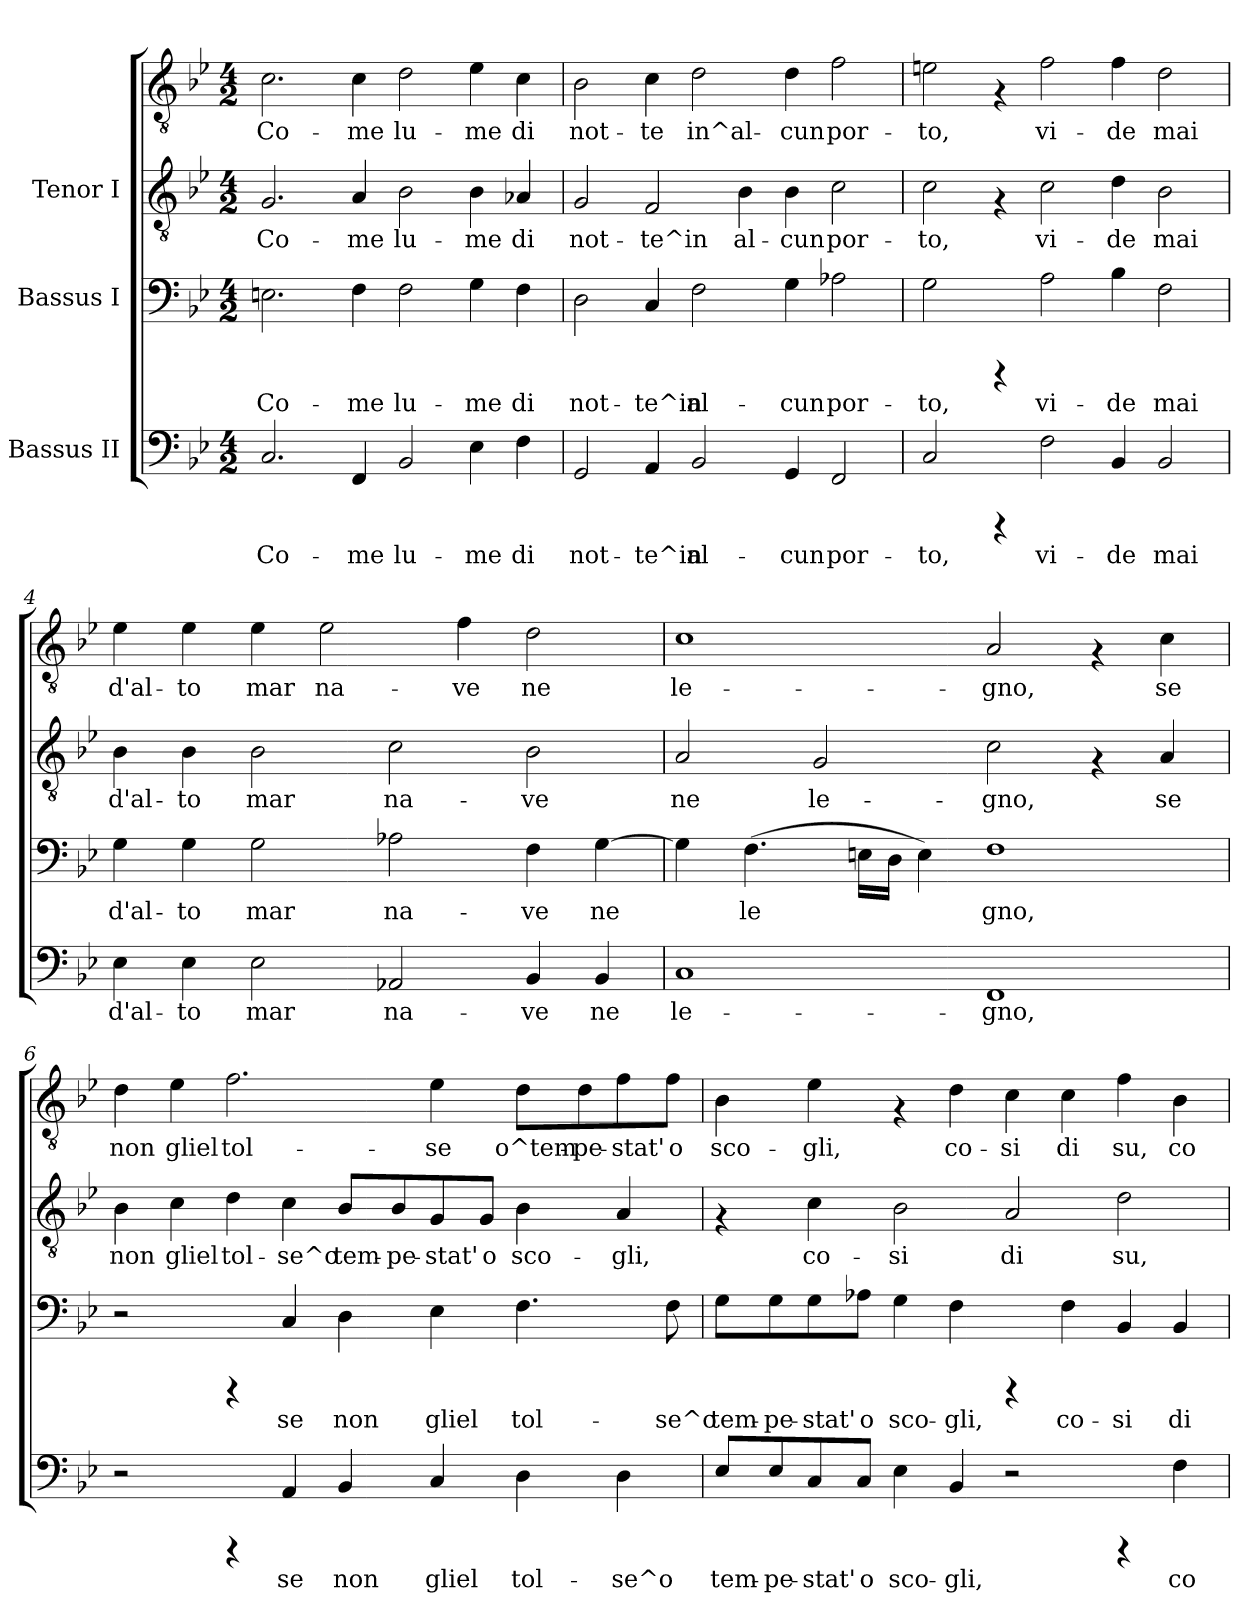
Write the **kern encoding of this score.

**kern	**text	**kern	**text	**kern	**text	**kern	**text
*part3	*part3	*part2	*part2	*part1	*part1	*part1	*part1
*staff4	*staff4	*staff3	*staff3	*staff2	*staff2	*staff1	*staff1
*I"Bassus II	*	*I"Bassus I	*	*I"Tenor I	*	*	*
!!LO:PB:g=z
*stria5	*	*stria5	*	*stria5	*	*stria5	*
*clefF4	*	*clefF4	*	*clefGv2	*	*clefGv2	*
*k[b-e-]	*	*k[b-e-]	*	*k[b-e-]	*	*k[b-e-]	*
*B-:	*	*B-:	*	*B-:	*	*B-:	*
*M4/2	*	*M4/2	*	*M4/2	*	*M4/2	*
*MM120	*	*MM120	*	*MM120	*	*MM120	*
=1	=1	=1	=1	=1	=1	=1	=1
!	!LO:LY:b:cj	!	!LO:LY:b:cj	!	!LO:LY:b:cj	!	!LO:LY:b:cj
2.C/	Co-	2.En\	Co-	2.G/	Co-	2.c\	Co-
!	!LO:LY:b:cj	!	!LO:LY:b:cj	!	!LO:LY:b:cj	!	!LO:LY:b:cj
4FF/	-me	4F\	-me	4A/	-me	4c\	-me
!	!LO:LY:b:cj	!	!LO:LY:b:cj	!	!LO:LY:b:cj	!	!LO:LY:b:cj
2BB-/	lu-	2F\	lu-	2B-\	lu-	2d\	lu-
!	!LO:LY:b:cj	!	!LO:LY:b:cj	!	!LO:LY:b:cj	!	!LO:LY:b:cj
4E-\	-me	4G\	-me	4B-\	-me	4e-\	-me
!	!LO:LY:b:cj	!	!LO:LY:b:cj	!	!LO:LY:b:cj	!	!LO:LY:b:cj
4F\	di	4F\	di	4A-X/	di	4c\	di
=2	=2	=2	=2	=2	=2	=2	=2
!	!LO:LY:b:cj	!	!LO:LY:b:cj	!	!LO:LY:b:cj	!	!LO:LY:b:cj
2GG/	not-	2D\	not-	2G/	-not-	2B-\	not-
!	!LO:LY:b:cj	!	!LO:LY:b:cj	!	!LO:LY:b:cj	!	!LO:LY:b:cj
4AA/	-te^in	4C/	-te^in	2F/	-te^in	4c\	-te
!	!LO:LY:b:cj	!	!LO:LY:b:cj	!	!	!	!LO:LY:b:cj
2BB-/	al-	2F\	al-	.	.	2d\	in^al-
!	!	!	!	!	!LO:LY:b:cj	!	!
.	.	.	.	4B-\	al-	.	.
!	!LO:LY:b:cj	!	!LO:LY:b:cj	!	!LO:LY:b:cj	!	!LO:LY:b:cj
4GG/	-cun	4G\	-cun	4B-\	-cun	4d\	-cun
!	!LO:LY:b:cj	!	!LO:LY:b:cj	!	!LO:LY:b:cj	!	!LO:LY:b:cj
2FF/	por-	2A-X\	por-	2c\	por-	2f\	por-
=3	=3	=3	=3	=3	=3	=3	=3
!	!LO:LY:b:cj	!	!LO:LY:b:cj	!	!LO:LY:b:cj	!	!LO:LY:b:cj
2C/	-to,	2G\	-to,	2c\	to,	2en\	-to,
4rCCC	.	4rCCC	.	4rF	.	4rF	.
!	!LO:LY:b:cj	!	!LO:LY:b:cj	!	!LO:LY:b:cj	!	!LO:LY:b:cj
2F\	vi-	2A\	vi-	2c\	vi-	2f\	vi-
!	!LO:LY:b:cj	!	!LO:LY:b:cj	!	!LO:LY:b:cj	!	!LO:LY:b:cj
4BB-/	-de	4B-\	-de	4d\	-de	4f\	-de
!	!LO:LY:b:cj	!	!LO:LY:b:cj	!	!LO:LY:b:cj	!	!LO:LY:b:cj
2BB-/	mai	2F\	mai	2B-\	mai	2d\	mai
!!LO:LB:g=z
=4	=4	=4	=4	=4	=4	=4	=4
!	!LO:LY:b:cj	!	!LO:LY:b:cj	!	!LO:LY:b:cj	!	!LO:LY:b:cj
4E-\	d'al-	4G\	d'al-	4B-\	d'al-	4e-\	d'al-
!	!LO:LY:b:cj	!	!LO:LY:b:cj	!	!LO:LY:b:cj	!	!LO:LY:b:cj
4E-\	-to	4G\	-to	4B-\	-to	4e-\	-to
!	!LO:LY:b:cj	!	!LO:LY:b:cj	!	!LO:LY:b:cj	!	!LO:LY:b:cj
2E-\	mar	2G\	mar	2B-\	mar	4e-\	mar
!	!	!	!	!	!	!	!LO:LY:b:cj
.	.	.	.	.	.	2e-\	na-
!	!LO:LY:b:cj	!	!LO:LY:b:cj	!	!LO:LY:b:cj	!	!
2AA-X/	na-	2A-X\	na-	2c\	na-	.	.
!	!	!	!	!	!	!	!LO:LY:b:cj
.	.	.	.	.	.	4f\	-ve
!	!LO:LY:b:cj	!	!LO:LY:b:cj	!	!LO:LY:b:cj	!	!LO:LY:b:cj
4BB-/	-ve	4F\	-ve	2B-\	-ve	2d\	ne
!	!LO:LY:b:cj	!	!LO:LY:b:cj	!	!	!	!
4BB-/	ne	[>4G\	ne	.	.	.	.
=5	=5	=5	=5	=5	=5	=5	=5
!	!LO:LY:b:cj	!	!LO:LY:b:cj	!	!LO:LY:b:cj	!	!LO:LY:b:cj
1C	le-	4G\]	.	2A/	ne	1c	le-
!	!	!	!LO:LY:b:cj	!	!	!	!
.	.	(>4.F\	le-	.	.	.	.
!	!	!	!	!	!LO:LY:b:cj	!	!
.	.	.	.	2G/	le-	.	.
!	!	!	!LO:LY:b:cj	!	!	!	!
.	.	16En\L	-	.	.	.	.
!	!	!	!LO:LY:b:cj	!	!	!	!
.	.	16D\J	.	.	.	.	.
!	!	!	!LO:LY:b:cj	!	!	!	!
.	.	4E\)	.	.	.	.	.
!	!LO:LY:b:cj	!	!LO:LY:b:cj	!	!LO:LY:b:cj	!	!LO:LY:b:cj
1FF	-gno,	1F	gno,	2c\	-gno,	2A/	-gno,
.	.	.	.	4rF	.	4rF	.
!	!	!	!	!	!LO:LY:b:cj	!	!LO:LY:b:cj
.	.	.	.	4A/	se	4c\	se
!!LO:LB:g=z
=6	=6	=6	=6	=6	=6	=6	=6
!	!	!	!	!	!LO:LY:b:cj	!	!LO:LY:b:cj
2r	.	2r	.	4B-\	non	4d\	non
!	!	!	!	!	!LO:LY:b:cj	!	!LO:LY:b:cj
.	.	.	.	4c\	gliel	4e-\	gliel
!	!	!	!	!	!LO:LY:b:cj	!	!LO:LY:b:cj
4rCCC	.	4rCCC	.	4d\	tol-	2.f\	tol-
!	!LO:LY:b:cj	!	!LO:LY:b:cj	!	!LO:LY:b:cj	!	!
4AA/	se	4C/	se	4c\	-se^o	.	.
!	!LO:LY:b:cj	!	!LO:LY:b:cj	!	!LO:LY:b:cj	!	!
4BB-/	non	4D\	non	8B-/L	tem-	.	.
!	!	!	!	!	!LO:LY:b:cj	!	!
.	.	.	.	8B-/	-pe-	.	.
!	!LO:LY:b:cj	!	!LO:LY:b:cj	!	!LO:LY:b:cj	!	!LO:LY:b:cj
4C/	gliel	4E-\	gliel	8G/	-stat'	4e-\	-se
!	!	!	!	!	!LO:LY:b:cj	!	!
.	.	.	.	8G/J	o	.	.
!	!LO:LY:b:cj	!	!LO:LY:b:cj	!	!LO:LY:b:cj	!	!LO:LY:b:cj
4D\	tol-	4.F\	tol-	4B-\	sco-	8d\L	o^tem-
!	!	!	!	!	!	!	!LO:LY:b:cj
.	.	.	.	.	.	8d\	-pe-
!	!LO:LY:b:cj	!	!	!	!LO:LY:b:cj	!	!LO:LY:b:cj
4D\	-se^o	.	.	4A/	-gli,	8f\	-stat'
!	!	!	!LO:LY:b:cj	!	!	!	!LO:LY:b:cj
.	.	8F\	-se^o	.	.	8f\J	o
=7	=7	=7	=7	=7	=7	=7	=7
!	!LO:LY:b:cj	!	!LO:LY:b:cj	!	!	!	!LO:LY:b:cj
8E-/L	tem-	8G\L	tem-	4rF	.	4B-\	sco-
!	!LO:LY:b:cj	!	!LO:LY:b:cj	!	!	!	!
8E-/	-pe-	8G\	-pe-	.	.	.	.
!	!LO:LY:b:cj	!	!LO:LY:b:cj	!	!LO:LY:b:cj	!	!LO:LY:b:cj
8C/	-stat'	8G\	-stat'	4c\	-co-	4e-\	-gli,
!	!LO:LY:b:cj	!	!LO:LY:b:cj	!	!	!	!
8C/J	o	8A-X\J	o	.	.	.	.
!	!LO:LY:b:cj	!	!LO:LY:b:cj	!	!LO:LY:b:cj	!	!
4E-\	sco-	4G\	sco-	2B-\	-si	4rF	.
!	!LO:LY:b:cj	!	!LO:LY:b:cj	!	!	!	!LO:LY:b:cj
4BB-/	-gli,	4F\	-gli,	.	.	4d\	co-
!	!	!	!	!	!LO:LY:b:cj	!	!LO:LY:b:cj
2r	.	4rCCC	.	2A/	di	4c\	-si
!	!	!	!LO:LY:b:cj	!	!	!	!LO:LY:b:cj
.	.	4F\	co-	.	.	4c\	di
!	!	!	!LO:LY:b:cj	!	!LO:LY:b:cj	!	!LO:LY:b:cj
4rCCC	.	4BB-/	-si	2d\	su,	4f\	su,
!	!LO:LY:b:cj	!	!LO:LY:b:cj	!	!	!	!LO:LY:b:cj
4F\	co-	4BB-/	di	.	.	4B-\	co-
=	=	=	=	=	=	=	=
*-	*-	*-	*-	*-	*-	*-	*-
